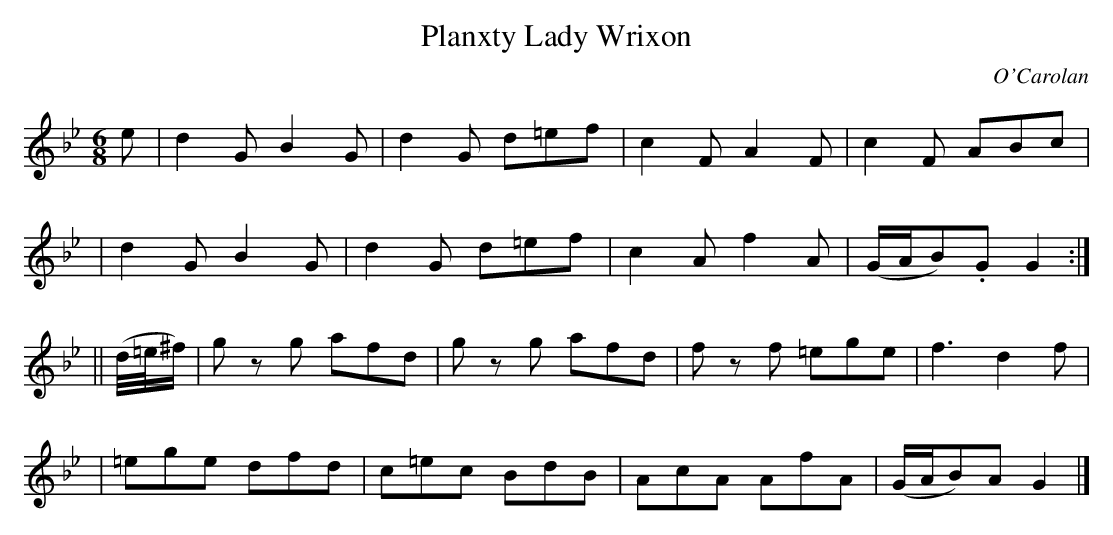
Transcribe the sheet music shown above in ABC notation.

X:1
T: Planxty Lady Wrixon
C:O'Carolan
M:6/8
L:1/8
K:Gm
e \
| d2G B2G | d2G d=ef | c2F A2F | c2F ABc |
| d2G B2G | d2G d=ef | c2A f2A | (G/A/B).G G2 :|
|| (d//=e//^f/) \
| gz g afd | gz g afd | fz f =ege | f3 d2f |
| =ege dfd | c=ec BdB | AcA AfA | (G/A/B)A G2 |]
